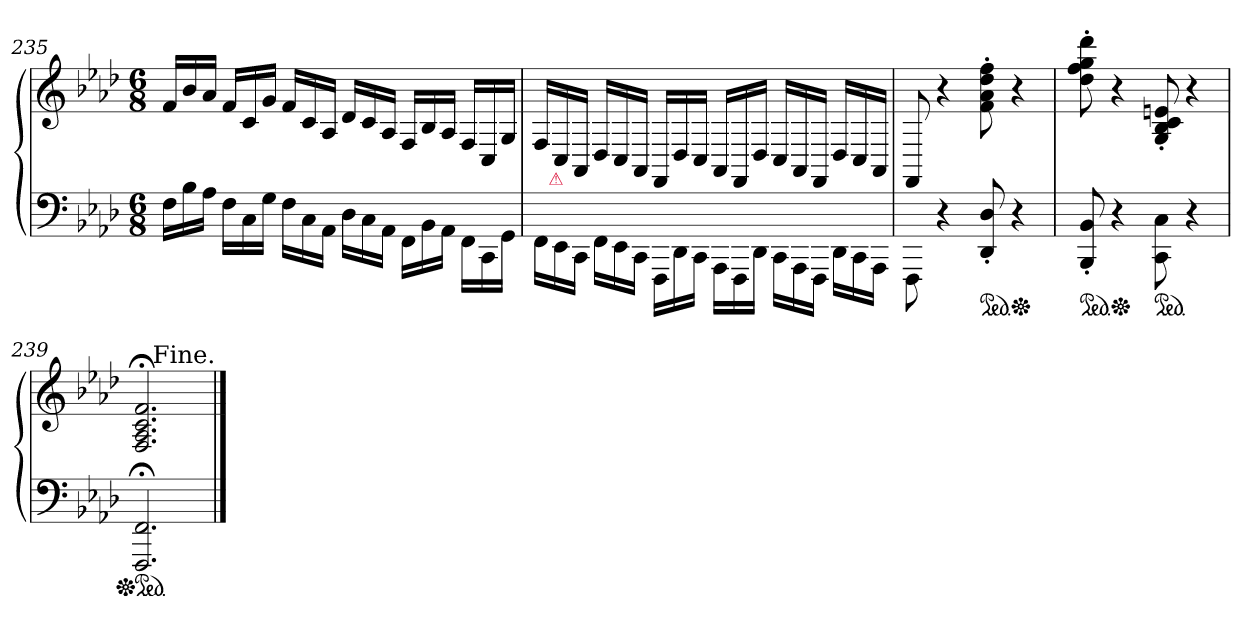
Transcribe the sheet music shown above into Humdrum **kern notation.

**kern	**kern
*part1	*part1
*staff2	*staff1
*clefF4	*clefG2
*k[b-e-a-d-]	*k[b-e-a-d-]
*f:	*f:
*M6/8	*M6/8
*Xtuplet	*Xtuplet
=235	=235
24FLL	24fLL
24B-	24b-
24A-JJ	24a-JJ
24FLL	24fLL
24C	24c
24GJJ	24gJJ
24FLL	24fLL
24C	24c
24AA-\JJ	24A-/JJ
24D-\LL	24d-/LL
24C\	24c/
24AA-\JJ	24A-/JJ
24FF\LL	24F/LL
24BB-\	24B-/
24AA-\JJ	24A-/JJ
24FF\LL	24F/LL
24CC\	24C/
24GG\JJ	24G/JJ
=236	=236
24FF\LL	24F/LL
!LO:TX:a:color=crimson:t=⚠	!
24EE-\	24C/
24CC\JJ	24AA-/JJ
24FF\LL	24D-/LL
24EE-\	24C/
24CC\JJ	24AA-/JJ
24FFF\LL	24FF/LL
24DD-\	24D-/
24CC\JJ	24C/JJ
24AAA-\LL	24AA-/LL
24FFF\	24FF/
24DD-\JJ	24D-/JJ
24CC\LL	24C/LL
24AAA-\	24AA-/
24FFF\JJ	24FF/JJ
24DD-\LL	24D-/LL
24CC\	24C/
24AAA-\JJ	24AA-/JJ
=237	=237
8FFF\	8FF/
4r	4r
*ped	*
8DD-'< 8D-'<	8f'> 8a-'> 8dd-'> 8ff'>
*Xped	*
4r	4r
=238	=238
*ped	*
8BBB-'< 8BB-'<	8dd-'> 8ff'> 8gg'> 8ddd-'>
*Xped	*
4r	4r
*ped	*
8CC\ 8C\	8G'>/ 8B-'>/ 8c'>/ 8en'>/
4r	4r
=239	=239
*Xped	*
*ped	*
2.FFF;/ 2.FF;/	2.F;</ 2.A-;</ 2.c;</ 2.f;</
!	!LO:TX:a:t=Fine.
==	==
*-	*-
